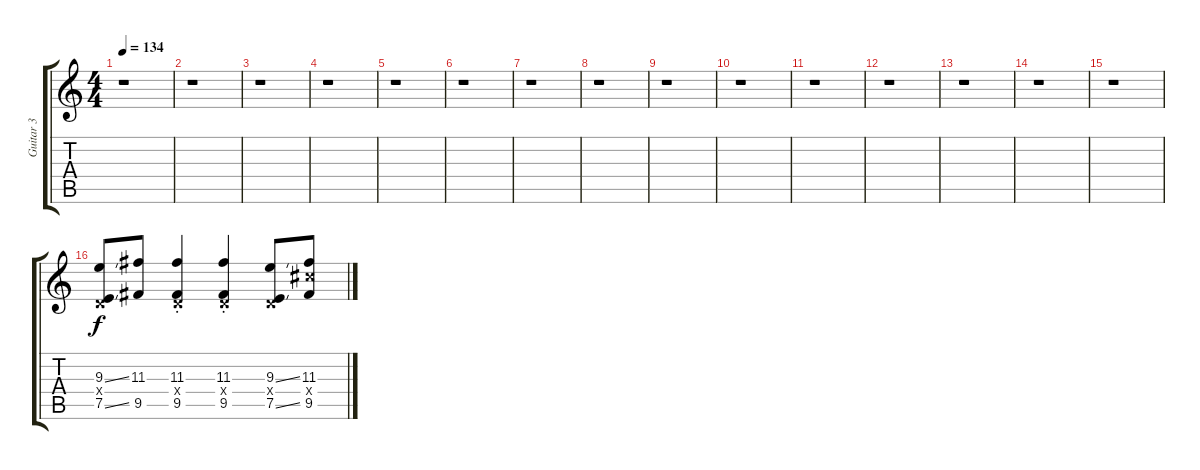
\track ("Guitar 3" "Guitar 3") {instrument distortionguitar}
\staff {score tabs}
\tuning (E4 B3 G3 D3 A2 E2) {hide}
\ts (4 4)
\tempo 134
\clef g2
\ks c
r.1{dy f} |
r.1 |
r.1 |
r.1 |
r.1 |
r.1 |
r.1 |
r.1 |
r.1 |
r.1 |
r.1 |
r.1 |
r.1 |
r.1 |
r.1 |
(9.3{ss} 0.4{x} 7.5{ss}).8 (11.3 9.5).8 (11.3{st} 0.4{x} 9.5{st}).4 (11.3{st} 0.4{x} 9.5{st}).4 (9.3{ss} 0.4{x} 7.5{ss}).8 (11.3 11.4{x} 9.5).8
